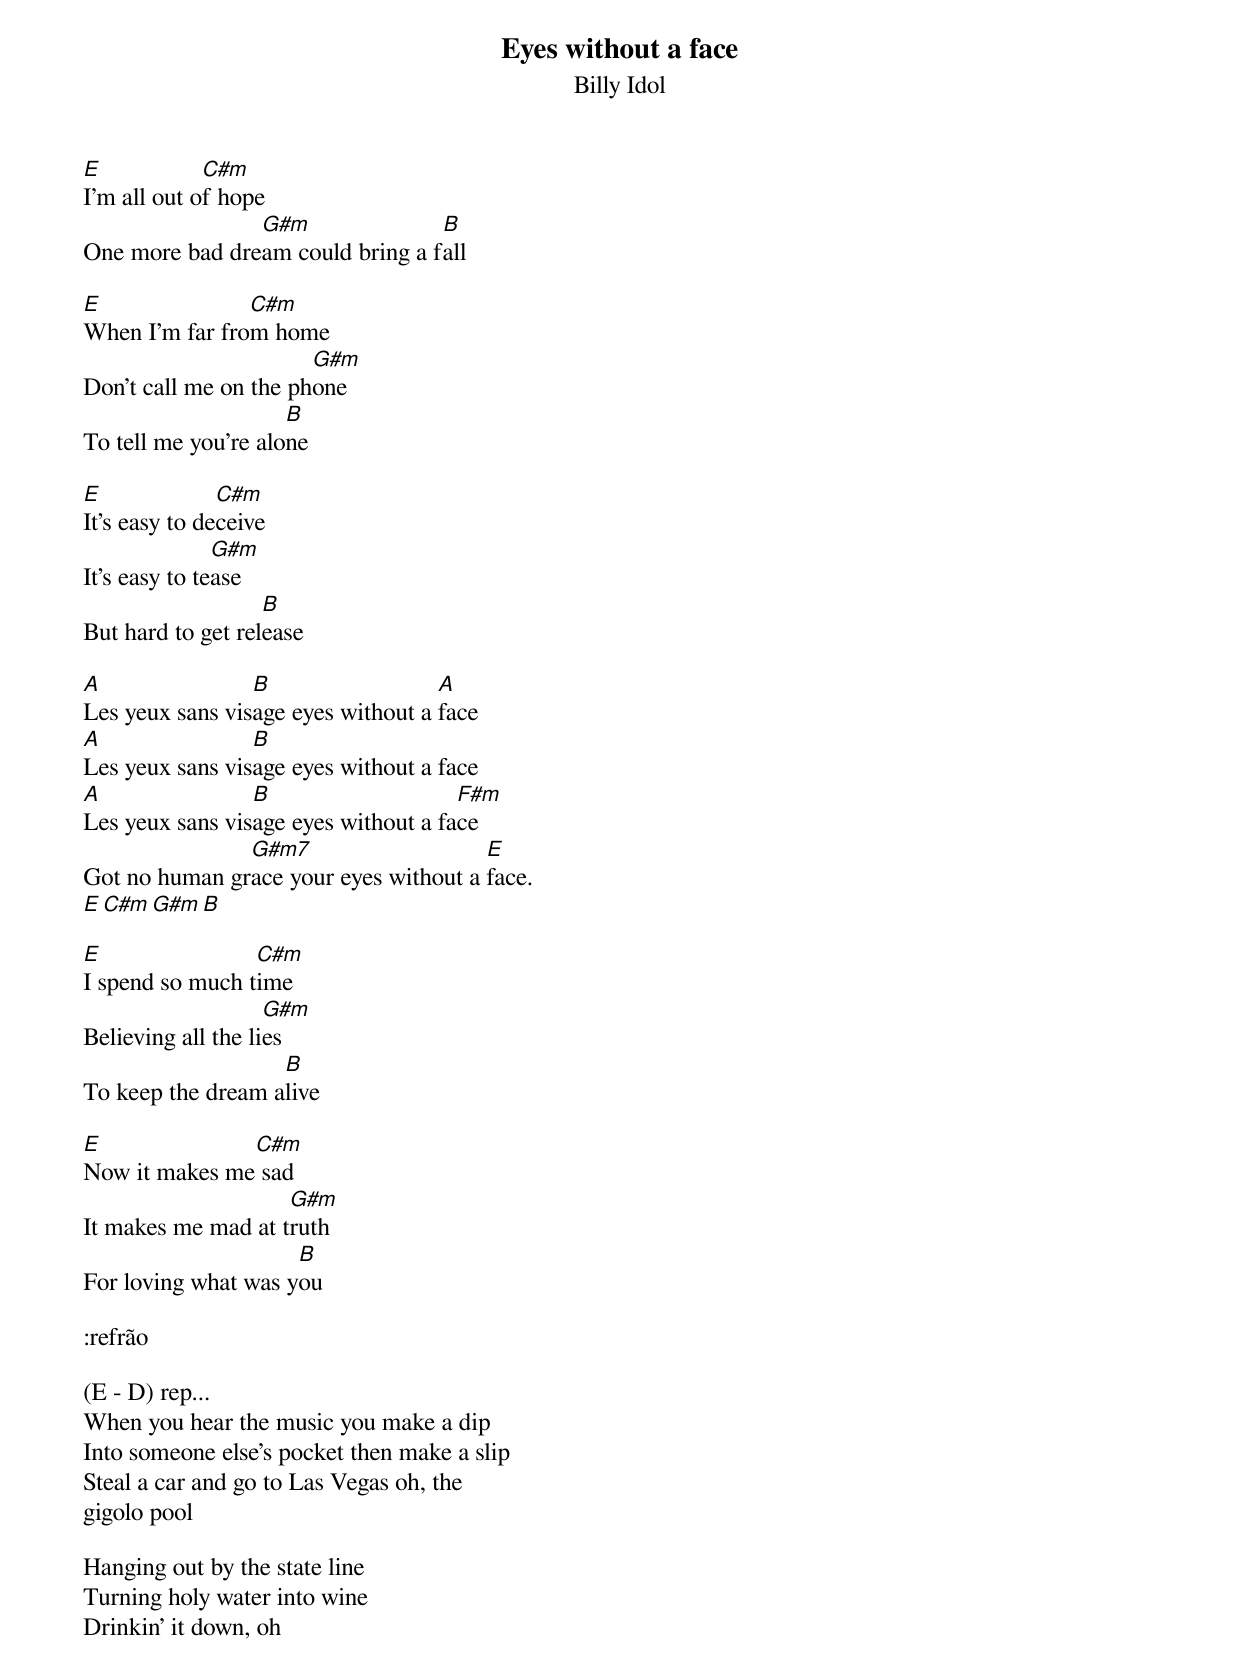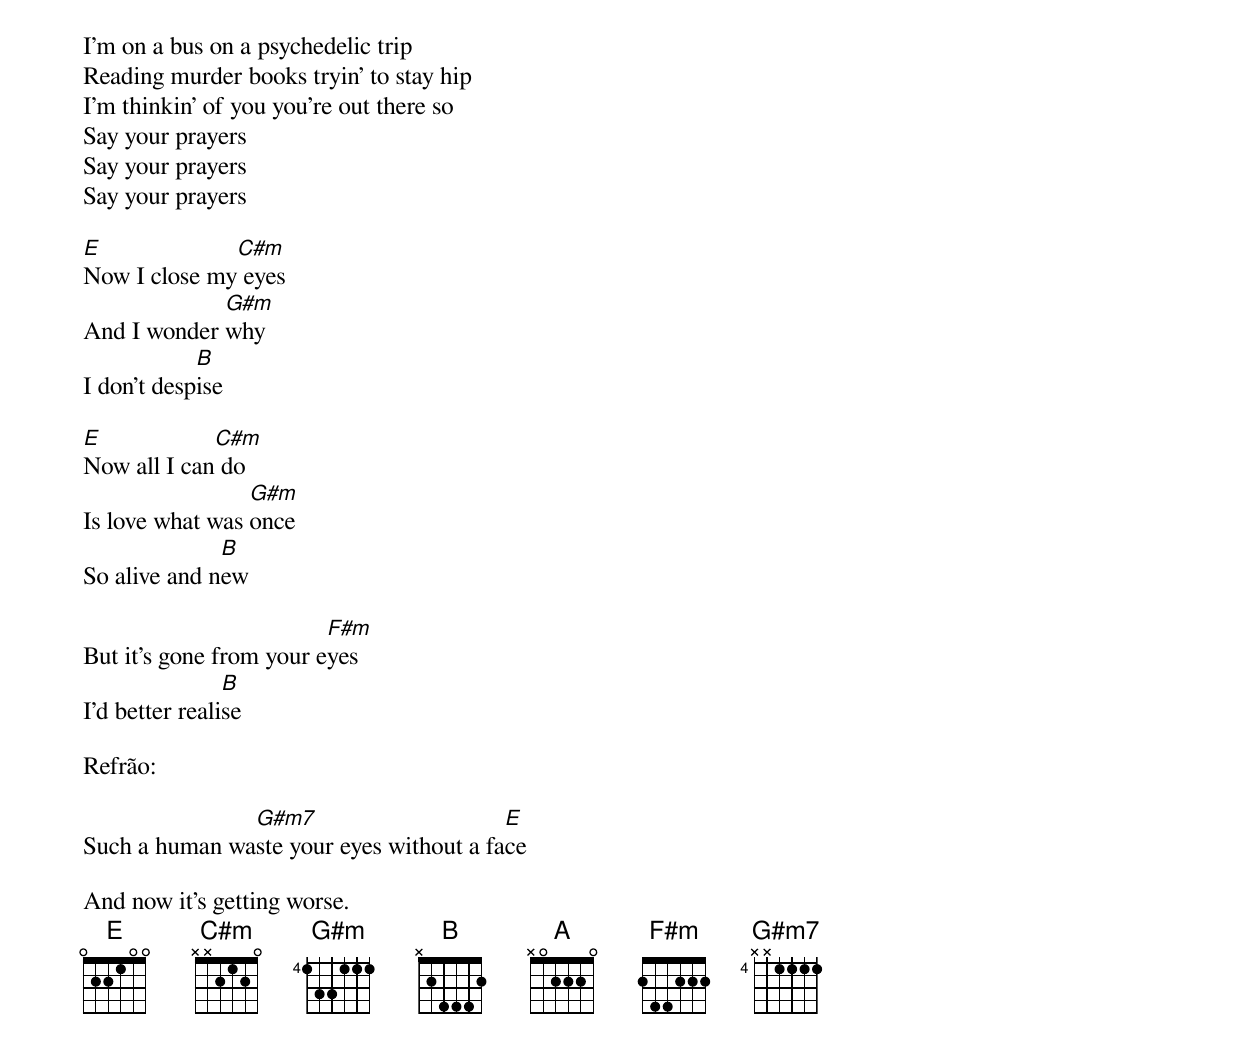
Eyes without a face
Billy Idol

E            C#m
I'm all out of hope
                G#m               B
One more bad dream could bring a fall

E               C#m
When I'm far from home
                       G#m
Don't call me on the phone
                     B
To tell me you're alone

E              C#m
It's easy to deceive
               G#m
It's easy to tease
                   B
But hard to get release

A                B                  A
Les yeux sans visage eyes without a face
A                B
Les yeux sans visage eyes without a face
A                B                    F#m
Les yeux sans visage eyes without a face
               G#m7                    E
Got no human grace your eyes without a face.
E  C#m  G#m  B

E                C#m
I spend so much time
                    G#m
Believing all the lies
                   B
To keep the dream alive

E              C#m
Now it makes me sad
                    G#m
It makes me mad at truth
                     B
For loving what was you

:refrão

(E - D) rep...
When you hear the music you make a dip
Into someone else's pocket then make a slip
Steal a car and go to Las Vegas oh, the
gigolo pool

Hanging out by the state line
Turning holy water into wine
Drinkin' it down, oh
I'm on a bus on a psychedelic trip
Reading murder books tryin' to stay hip
I'm thinkin' of you you're out there so
Say your prayers
Say your prayers
Say your prayers

E             C#m
Now I close my eyes
             G#m
And I wonder why
            B
I don't despise

E            C#m
Now all I can do
                 G#m
Is love what was once
              B
So alive and new

                         F#m
But it's gone from your eyes
                B
I'd better realise

Refrão:

               G#m7                      E
Such a human waste your eyes without a face

And now it's getting worse.
